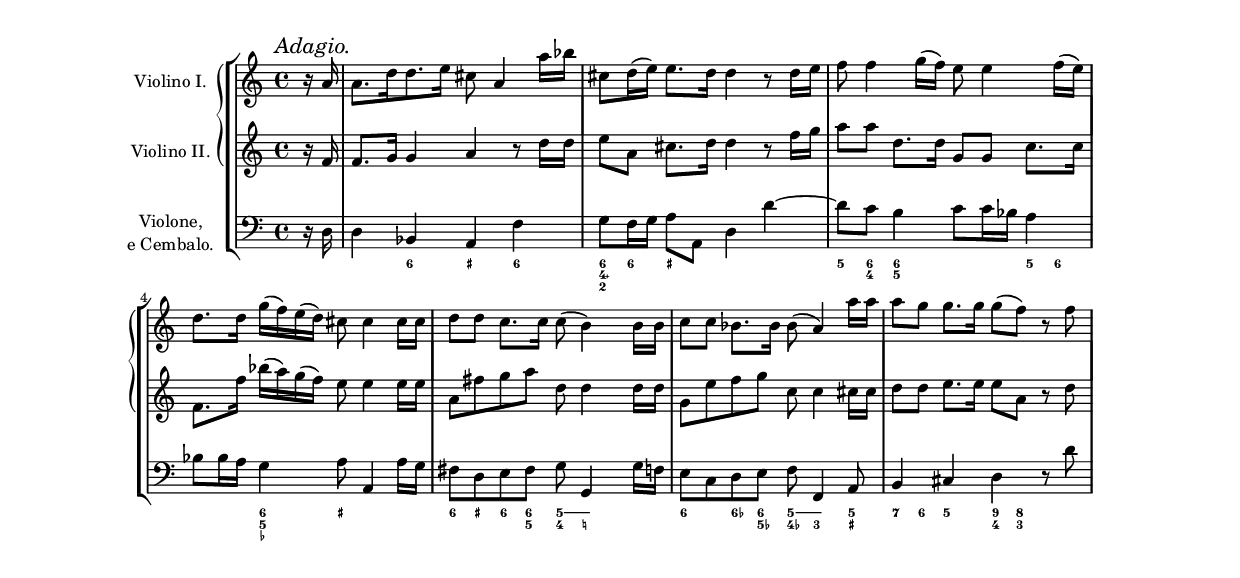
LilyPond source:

% Do not edit this file; it is automatically
% generated from Documentation/snippets/new
% This file is in the public domain.
%% Note: this file works from version 2.13.36
\version "2.13.46"
#(set-global-staff-size 15)
\paper {
  ragged-right = ##f
  line-width = 16\cm
  indent = 1.5\cm
}

\layout {
  \context {
    \Score
    \override PaperColumn #'keep-inside-line = ##t
    \override NonMusicalPaperColumn #'keep-inside-line = ##t
  }
}

% NR 2.7.3 Figured bass


\header {
  lsrtags = "headwords"
  texidoc = ""
  doctitle = "headword"
} % begin verbatim


% Arcangelo Corelli, 12 Sonate da Camera, Op. 2
% Sonata II, Allemanda
% measures 1 - 88
% Coded by Neil Puttock; modified by Carl Sorensen

extendOn = \bassFigureExtendersOn
extendOff = \bassFigureExtendersOff

\score {

  \new StaffGroup <<

    \new GrandStaff <<

      \new Staff = "violinoI" {
        \set Staff.instrumentName = \markup {
          \line { Violino I. }
        }
        \time 4/4
        \mark \markup { \italic Adagio. }
        \partial 8
        r16 a'16 |
        a'8. [ d''16 d''8.  e''16 ] cis''8 a'4 a''16 bes''16 |
        cis''8 d''16 ( e'' ) e''8.  d''16 d''4 r8 d''16 e''16 |
        f''8 f''4 g''16 ( f''16 ) e''8 e''4 f''16 ( e''16 ) |
        d''8.  d''16 g''16 ( f''16 ) e''16 ( d''16 ) cis''8
            cis''4 cis''16 cis''16 |
        d''8 d''8 c''8.  c''16 c''8 ( b'4 ) b'16 b'16 |
        c''8 c''8 bes'8.  bes'16 bes'8 ( a'4 ) a''16 a''16 |
        a''8 g''8 g''8.  g''16 g''8 ( f''8 ) r8 f''8 |
      }

      \new Staff = "violinoII" {
        \set Staff.instrumentName = \markup {
          \line { Violino II. }
        }
        \time 4/4
        \partial 8
        r16 f'16 |
        f'8.  g'16 g'4 a'4 r8 d''16 d''16 |
        e''8 a'8 cis''8.  d''16 d''4 r8 f''16 g''16 |
        a''8 a''8 d''8.  d''16 g'8 g'8 c''8.  c''16 |
        f'8.  f''16 bes''16 ( a''16 ) g''16 ( f''16 ) e''8 e''4 e''16 e''16 |
        a'8 fis''8 g''8 a''8 d''8 d''4 d''16 d''16 |
        g'8 e''8 f''8 g''8 c''8 c''4 cis''16 cis''16 |
        d''8 d''8 e''8.  e''16 e''8 a'8 r8 d''8 |
      }

    >>

    \new Staff = "violone" {
      \set Staff.instrumentName = \markup {
        \center-column {
          Violone,
          \line { e Cembalo. }
        }
      }
      \time 4/4
      \clef bass
      \partial 8
      r16 d16 |
      d4 bes,4 a,4 f4 |
      g8 f16 g16 a8 a,8 d4 d'4 ~ |
      d'8 c'8 b4 c'8 c'16 bes16 a4 |
      bes8 bes16 a16 g4 a8 a,4 a16 g16 |
      fis8 d8 e8 fis8 g8 g,4 g16 f16 |
      e8 c8 d8 e8 f8 f,4 a,8 |
      b,4 cis4 d4 r8 d'8 |
    }

    \new FiguredBass \figuremode {
      \set figuredBassAlterationDirection = #RIGHT
      \set figuredBassPlusDirection = #RIGHT
      \override BassFigureAlignment #'stacking-dir = #DOWN
      s8 |
      s4 <6>4 <_+>4 <6>4 |
      <6 4\+ 2>8 <6>8 <_+> s8 s2 |
      <5>8 <6 4>8 <6 5>4 s4 <5>8 <6>8 |
      s4 <6 5 _-> <_+>2 |
      <6>8 <_+>8 <6>8 <6 5>8 <5 4>8 \extendOn <5 _!>8 \extendOff s4 |
      <6>4 <6->8 <6 5->8 <5 4->8 \extendOn <5 3>4 \extendOff <5 _+>8 |
      <7>8 <6>8 <5>4 <9 4>8 <8 3>8 s4 |
    }

  >>

  \layout {
    \context {
      \Score
      \override RehearsalMark #'break-align-symbols = #'(time-signature)
      \override RehearsalMark #'self-alignment-X = #LEFT
      \override TimeSignature #'break-align-anchor-alignment = #LEFT
    }
  }
}
